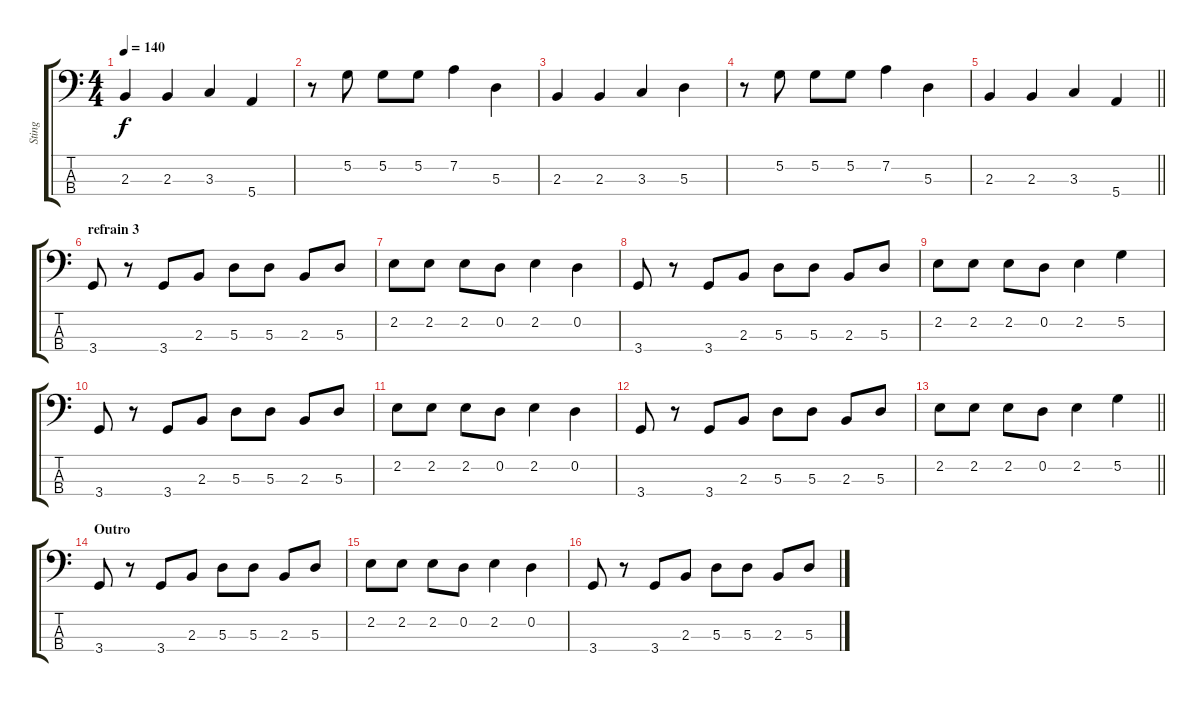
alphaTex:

\track ("Sting" "Sting") {instrument electricbassfinger}
\staff {score tabs}
\tuning (G2 D2 A1 E1) {hide}
\ts (4 4)
\tempo 140
\clef f4
\ks c
2.3.4{dy f} 2.3.4 3.3.4 5.4.4 |
r.8 5.2.8 5.2.8 5.2.8 7.2.4 5.3.4 |
2.3.4 2.3.4 3.3.4 5.3.4 |
r.8 5.2.8 5.2.8 5.2.8 7.2.4 5.3.4 |
\barLineRight lightlight
2.3.4 2.3.4 3.3.4 5.4.4 |
\section ("" "refrain 3")
3.4.8 r.8 3.4.8 2.3.8 5.3.8 5.3.8 2.3.8 5.3.8 |
2.2.8 2.2.8 2.2.8 0.2.8 2.2.4 0.2.4 |
3.4.8 r.8 3.4.8 2.3.8 5.3.8 5.3.8 2.3.8 5.3.8 |
2.2.8 2.2.8 2.2.8 0.2.8 2.2.4 5.2.4 |
3.4.8 r.8 3.4.8 2.3.8 5.3.8 5.3.8 2.3.8 5.3.8 |
2.2.8 2.2.8 2.2.8 0.2.8 2.2.4 0.2.4 |
3.4.8 r.8 3.4.8 2.3.8 5.3.8 5.3.8 2.3.8 5.3.8 |
\barLineRight lightlight
2.2.8 2.2.8 2.2.8 0.2.8 2.2.4 5.2.4 |
\section ("" "Outro")
3.4.8 r.8 3.4.8 2.3.8 5.3.8 5.3.8 2.3.8 5.3.8 |
2.2.8 2.2.8 2.2.8 0.2.8 2.2.4 0.2.4 |
3.4.8 r.8 3.4.8 2.3.8 5.3.8 5.3.8 2.3.8 5.3.8
